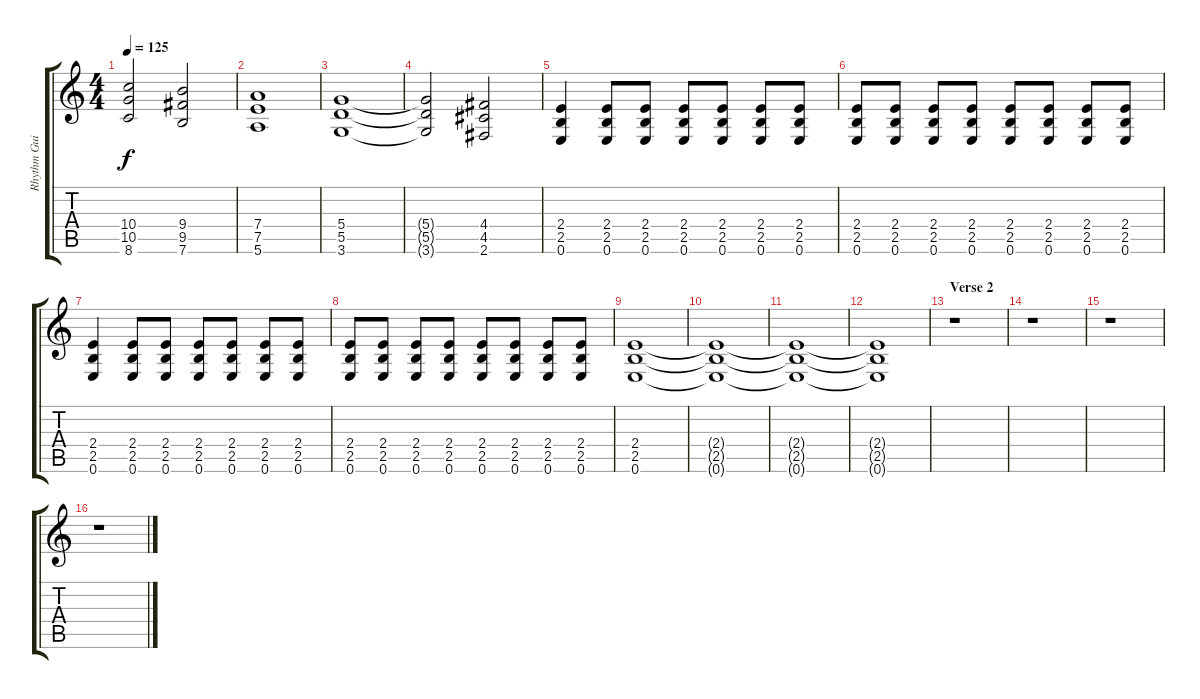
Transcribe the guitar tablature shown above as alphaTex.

\track ("Rhythm Guitar" "Rhythm Gui") {instrument distortionguitar}
\staff {score tabs}
\tuning (E4 B3 G3 D3 A2 E2) {hide}
\ts (4 4)
\tempo 125
\clef g2
\ks c
(10.4 10.5 8.6).2{dy f} (9.4 9.5 7.6).2 |
(7.4 7.5 5.6).1 |
(5.4 5.5 3.6).1 |
(5.4{t} 5.5{t} 3.6{t}).2 (4.4 4.5 2.6).2 |
(2.4 2.5 0.6).4 (2.4 2.5 0.6).8 (2.4 2.5 0.6).8 (2.4 2.5 0.6).8 (2.4 2.5 0.6).8 (2.4 2.5 0.6).8 (2.4 2.5 0.6).8 |
(2.4 2.5 0.6).8 (2.4 2.5 0.6).8 (2.4 2.5 0.6).8 (2.4 2.5 0.6).8 (2.4 2.5 0.6).8 (2.4 2.5 0.6).8 (2.4 2.5 0.6).8 (2.4 2.5 0.6).8 |
(2.4 2.5 0.6).4 (2.4 2.5 0.6).8 (2.4 2.5 0.6).8 (2.4 2.5 0.6).8 (2.4 2.5 0.6).8 (2.4 2.5 0.6).8 (2.4 2.5 0.6).8 |
(2.4 2.5 0.6).8 (2.4 2.5 0.6).8 (2.4 2.5 0.6).8 (2.4 2.5 0.6).8 (2.4 2.5 0.6).8 (2.4 2.5 0.6).8 (2.4 2.5 0.6).8 (2.4 2.5 0.6).8 |
(2.4 2.5 0.6).1{volume 6} |
(2.4{t} 2.5{t} 0.6{t}).1 |
(2.4{t} 2.5{t} 0.6{t}).1 |
(2.4{t} 2.5{t} 0.6{t}).1 |
\section ("" "Verse 2")
r.1 |
r.1 |
r.1 |
r.1
